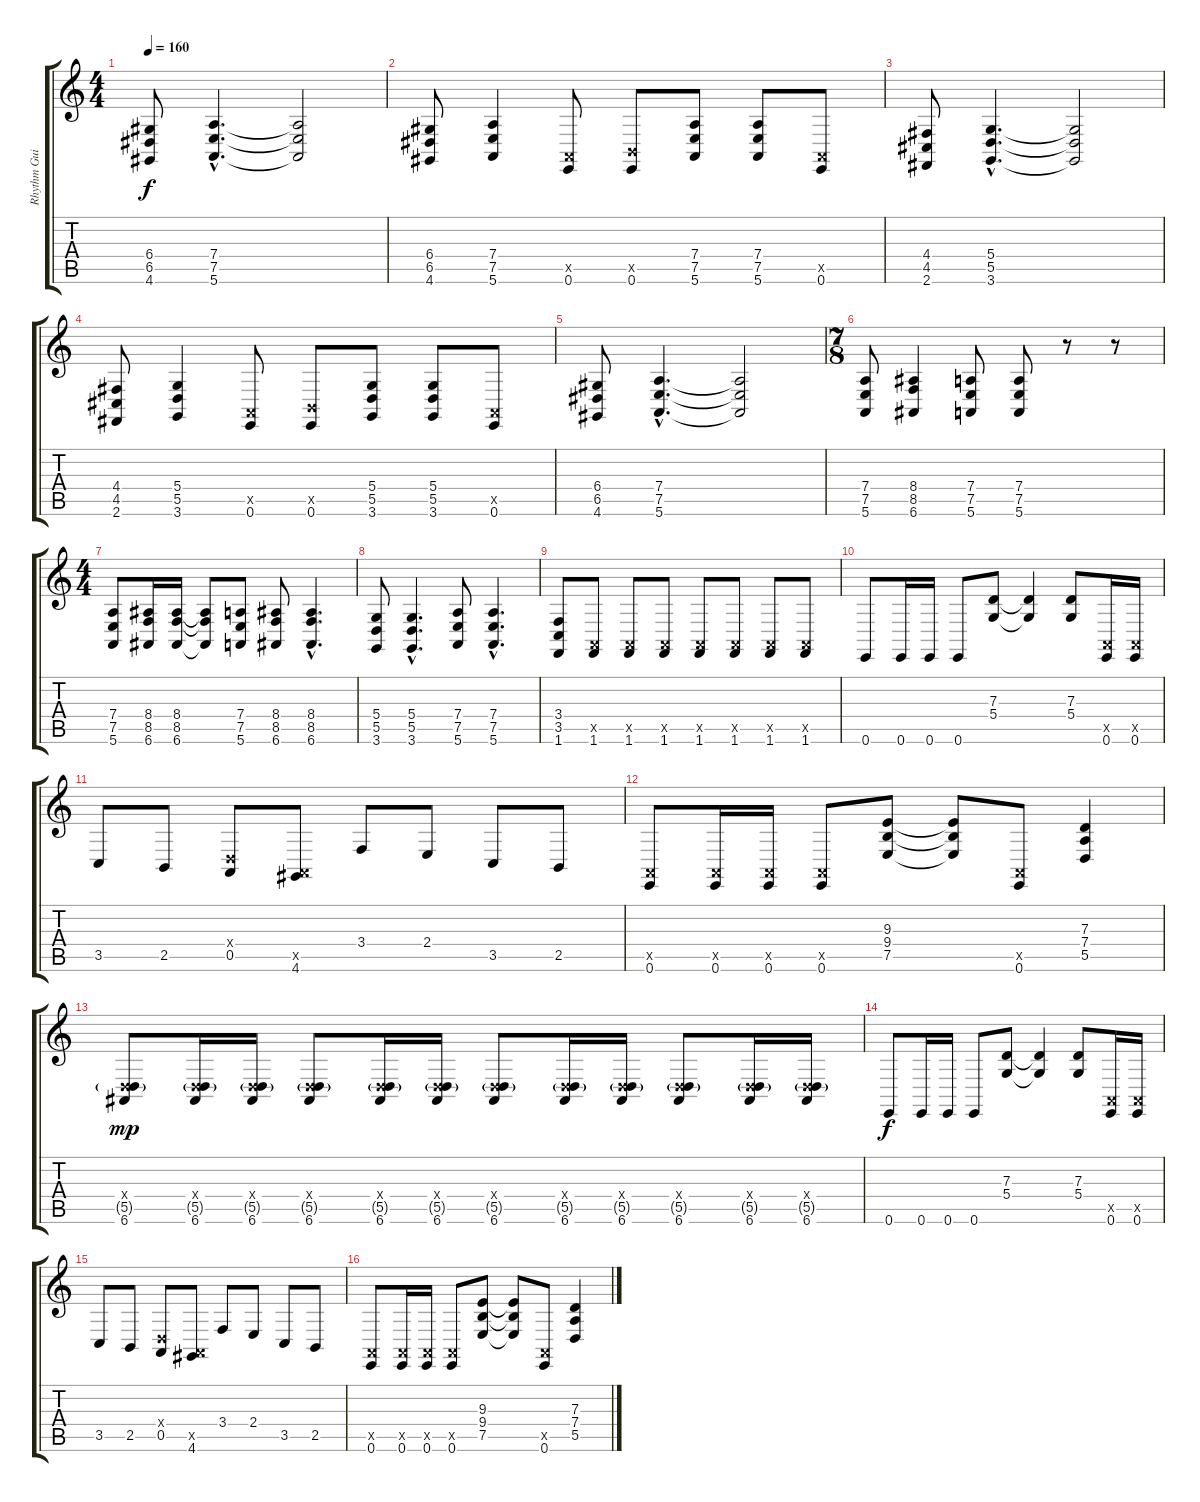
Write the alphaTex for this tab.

\track ("Rhythm Guitar 2" "Rhythm Gui") {instrument lead1square}
\staff {score tabs}
\tuning (E4 B3 G3 D3 A2 E2) {hide}
\ts (4 4)
\tempo 160
\clef g2
\ks c
(6.4 6.5 4.6).8{dy f} (7.4{hac} 7.5{hac} 5.6{hac}).4{d} (7.4{t} 7.5{t} 5.6{t}).2 |
(6.4 6.5 4.6).8 (7.4 7.5 5.6).4 (0.5{x} 0.6).8 (2.5{x} 0.6).8 (7.4 7.5 5.6).8 (7.4 7.5 5.6).8 (0.5{x} 0.6).8 |
(4.4 4.5 2.6).8 (5.4{hac} 5.5{hac} 3.6{hac}).4{d} (5.4{t} 5.5{t} 3.6{t}).2 |
(4.4 4.5 2.6).8 (5.4 5.5 3.6).4 (0.5{x} 0.6).8 (2.5{x} 0.6).8 (5.4 5.5 3.6).8 (5.4 5.5 3.6).8 (0.5{x} 0.6).8 |
(6.4 6.5 4.6).8 (7.4{hac} 7.5{hac} 5.6{hac}).4{d} (7.4{t} 7.5{t} 5.6{t}).2 |
\ts (7 8)
(7.4 7.5 5.6).8 (8.4 8.5 6.6).4 (7.4 7.5 5.6).8 (7.4 7.5 5.6).8 r.8 r.8 |
\ts (4 4)
(7.4 7.5 5.6).8 (8.4 8.5 6.6).16 (8.4 8.5 6.6).16 (8.4{t} 8.5{t} 6.6{t}).8 (7.4 7.5 5.6).8 (8.4 8.5 6.6).8 (8.4{hac} 8.5{hac} 6.6{hac}).4{d} |
(5.4 5.5 3.6).8 (5.4{hac} 5.5{hac} 3.6{hac}).4{d} (7.4 7.5 5.6).8 (7.4{hac} 7.5{hac} 5.6{hac}).4{d} |
(3.4 3.5 1.6).8 (0.5{x} 1.6).8 (0.5{x} 1.6).8 (0.5{x} 1.6).8 (0.5{x} 1.6).8 (0.5{x} 1.6).8 (0.5{x} 1.6).8 (0.5{x} 1.6).8 |
0.6.8 0.6.16 0.6.16 0.6.8 (7.3 5.4).8 (7.3{t} 5.4{t}).4 (7.3 5.4).8 (0.5{x} 0.6).16 (0.5{x} 0.6).16 |
3.5.8 2.5.8 (0.4{x} 0.5).8 (0.5{x} 4.6).8 3.4.8 2.4.8 3.5.8 2.5.8 |
(0.5{x} 0.6).8 (0.5{x} 0.6).16 (0.5{x} 0.6).16 (0.5{x} 0.6).8 (9.3 9.4 7.5).8 (9.3{t} 9.4{t} 7.5{t}).8 (0.5{x} 0.6).8 (7.3 7.4 5.5).4 |
(0.4{x} 5.5{g} 6.6).8{dy mp} (0.4{x} 5.5{g} 6.6).16 (0.4{x} 5.5{g} 6.6).16 (0.4{x} 5.5{g} 6.6).8 (0.4{x} 5.5{g} 6.6).16 (0.4{x} 5.5{g} 6.6).16 (0.4{x} 5.5{g} 6.6).8 (0.4{x} 5.5{g} 6.6).16 (0.4{x} 5.5{g} 6.6).16 (0.4{x} 5.5{g} 6.6).8 (0.4{x} 5.5{g} 6.6).16 (0.4{x} 5.5{g} 6.6).16 |
0.6.8{dy f} 0.6.16 0.6.16 0.6.8 (7.3 5.4).8 (7.3{t} 5.4{t}).4 (7.3 5.4).8 (0.5{x} 0.6).16 (0.5{x} 0.6).16 |
3.5.8 2.5.8 (0.4{x} 0.5).8 (0.5{x} 4.6).8 3.4.8 2.4.8 3.5.8 2.5.8 |
(0.5{x} 0.6).8 (0.5{x} 0.6).16 (0.5{x} 0.6).16 (0.5{x} 0.6).8 (9.3 9.4 7.5).8 (9.3{t} 9.4{t} 7.5{t}).8 (0.5{x} 0.6).8 (7.3 7.4 5.5).4
